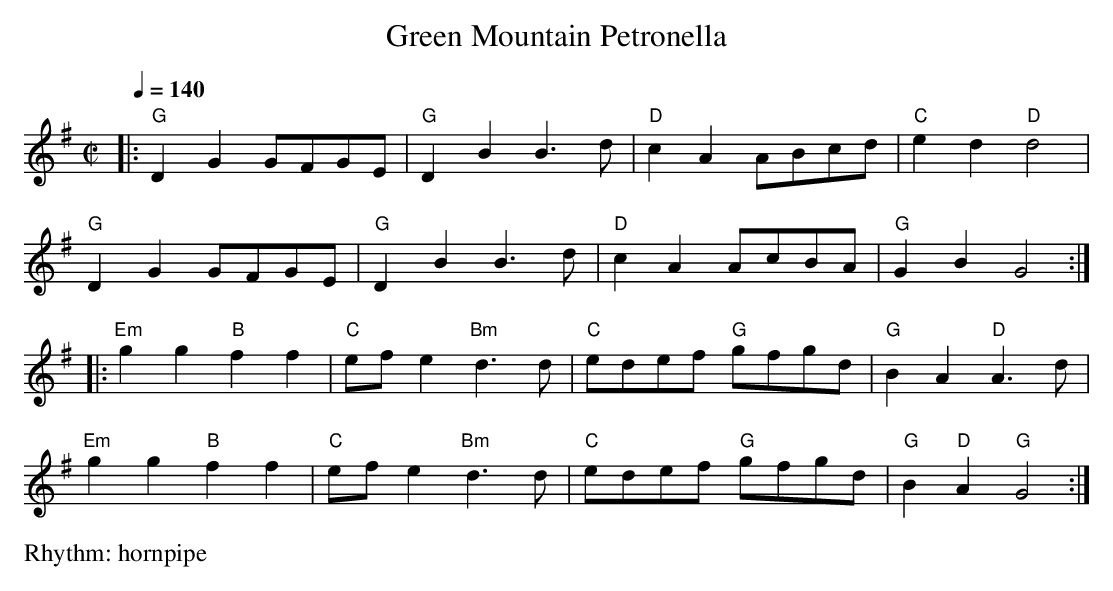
X:1
T:Green Mountain Petronella
M:C|
L:1/8
Q:1/4=140
K:G
|: "G"D2G2 GFGE | "G"D2B2 B3d | "D"c2A2 ABcd | "C"e2d2 "D"d4 |
   "G"D2G2 GFGE | "G"D2B2 B3d | "D"c2A2 AcBA | "G"G2B2 G4 :|
|: "Em"g2g2 "B"f2f2 | "C"efe2 "Bm"d3d | "C"edef "G"gfgd | "G"B2A2 "D"A3d |
   "Em"g2g2 "B"f2f2 | "C"efe2 "Bm"d3d | "C"edef "G"gfgd | "G"B2"D"A2 "G"G4 :|
